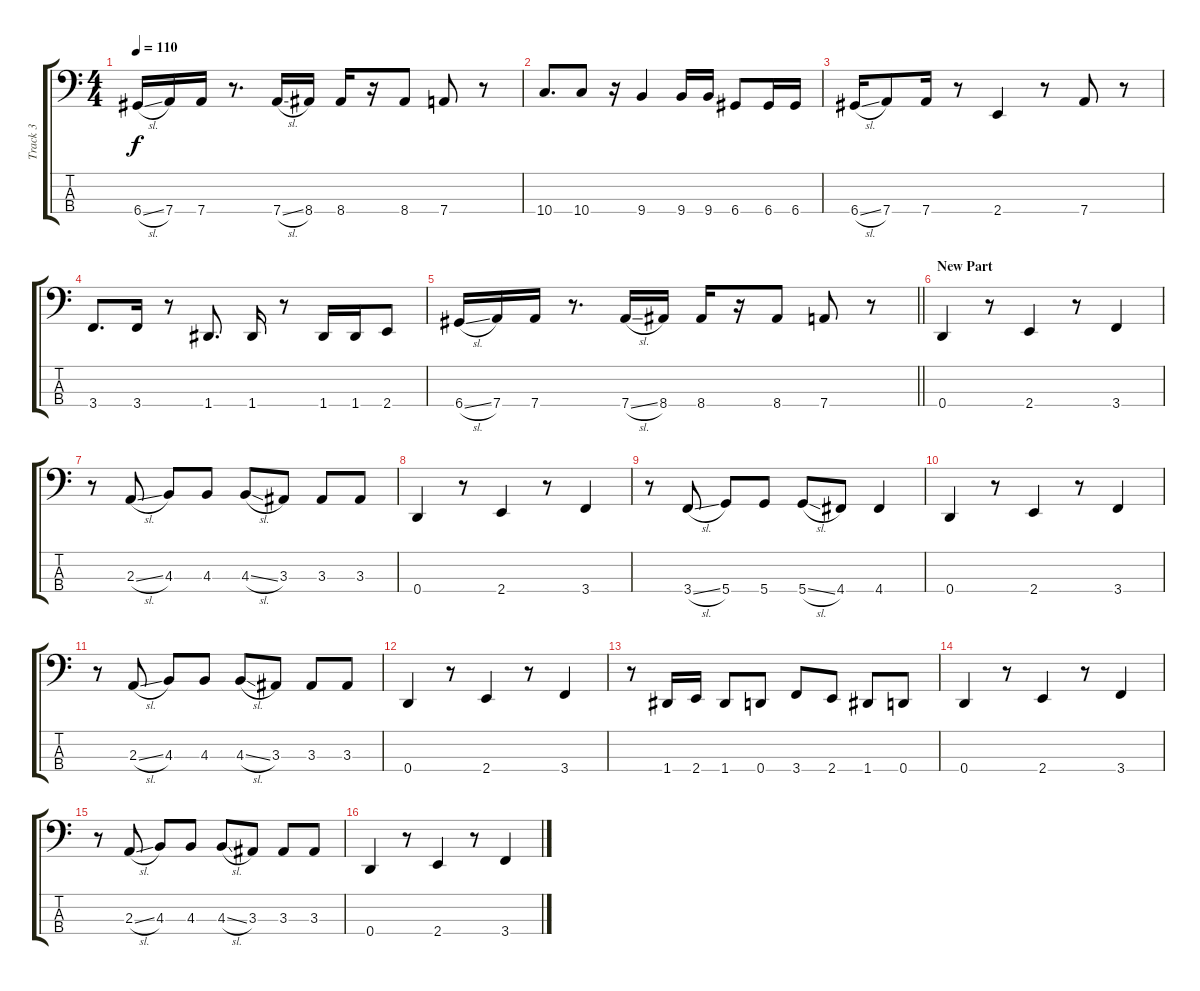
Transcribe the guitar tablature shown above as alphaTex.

\track ("Track 3" "Track 3") {instrument electricbassfinger}
\staff {score tabs}
\tuning (F2 C2 G1 D1) {hide}
\ts (4 4)
\tempo 110
\clef f4
\ks c
6.4{sl}.16{dy f} 7.4.16 7.4.16 r.8{d} 7.4{sl}.16 8.4.16 8.4.16 r.16 8.4.8 7.4.8 r.8 |
10.4.8{d} 10.4.8 r.16 9.4.4 9.4.16 9.4.16 6.4.8 6.4.16 6.4.16 |
6.4{sl}.16 7.4.8 7.4.16 r.8 2.4.4 r.8 7.4.8 r.8 |
3.4.8{d} 3.4.16 r.8 1.4.8{d} 1.4.16 r.8 1.4.16 1.4.16 2.4.8 |
\barLineRight lightlight
6.4{sl}.16 7.4.16 7.4.16 r.8{d} 7.4{sl}.16 8.4.16 8.4.16 r.16 8.4.8 7.4.8 r.8 |
\section ("" "New Part")
0.4.4 r.8 2.4.4 r.8 3.4.4 |
r.8 2.3{sl}.8 4.3.8 4.3.8 4.3{sl}.8 3.3.8 3.3.8 3.3.8 |
0.4.4 r.8 2.4.4 r.8 3.4.4 |
r.8 3.4{sl}.8 5.4.8 5.4.8 5.4{sl}.8 4.4.8 4.4.4 |
0.4.4 r.8 2.4.4 r.8 3.4.4 |
r.8 2.3{sl}.8 4.3.8 4.3.8 4.3{sl}.8 3.3.8 3.3.8 3.3.8 |
0.4.4 r.8 2.4.4 r.8 3.4.4 |
r.8 1.4.16 2.4.16 1.4.8 0.4.8 3.4.8 2.4.8 1.4.8 0.4.8 |
0.4.4 r.8 2.4.4 r.8 3.4.4 |
r.8 2.3{sl}.8 4.3.8 4.3.8 4.3{sl}.8 3.3.8 3.3.8 3.3.8 |
0.4.4 r.8 2.4.4 r.8 3.4.4
